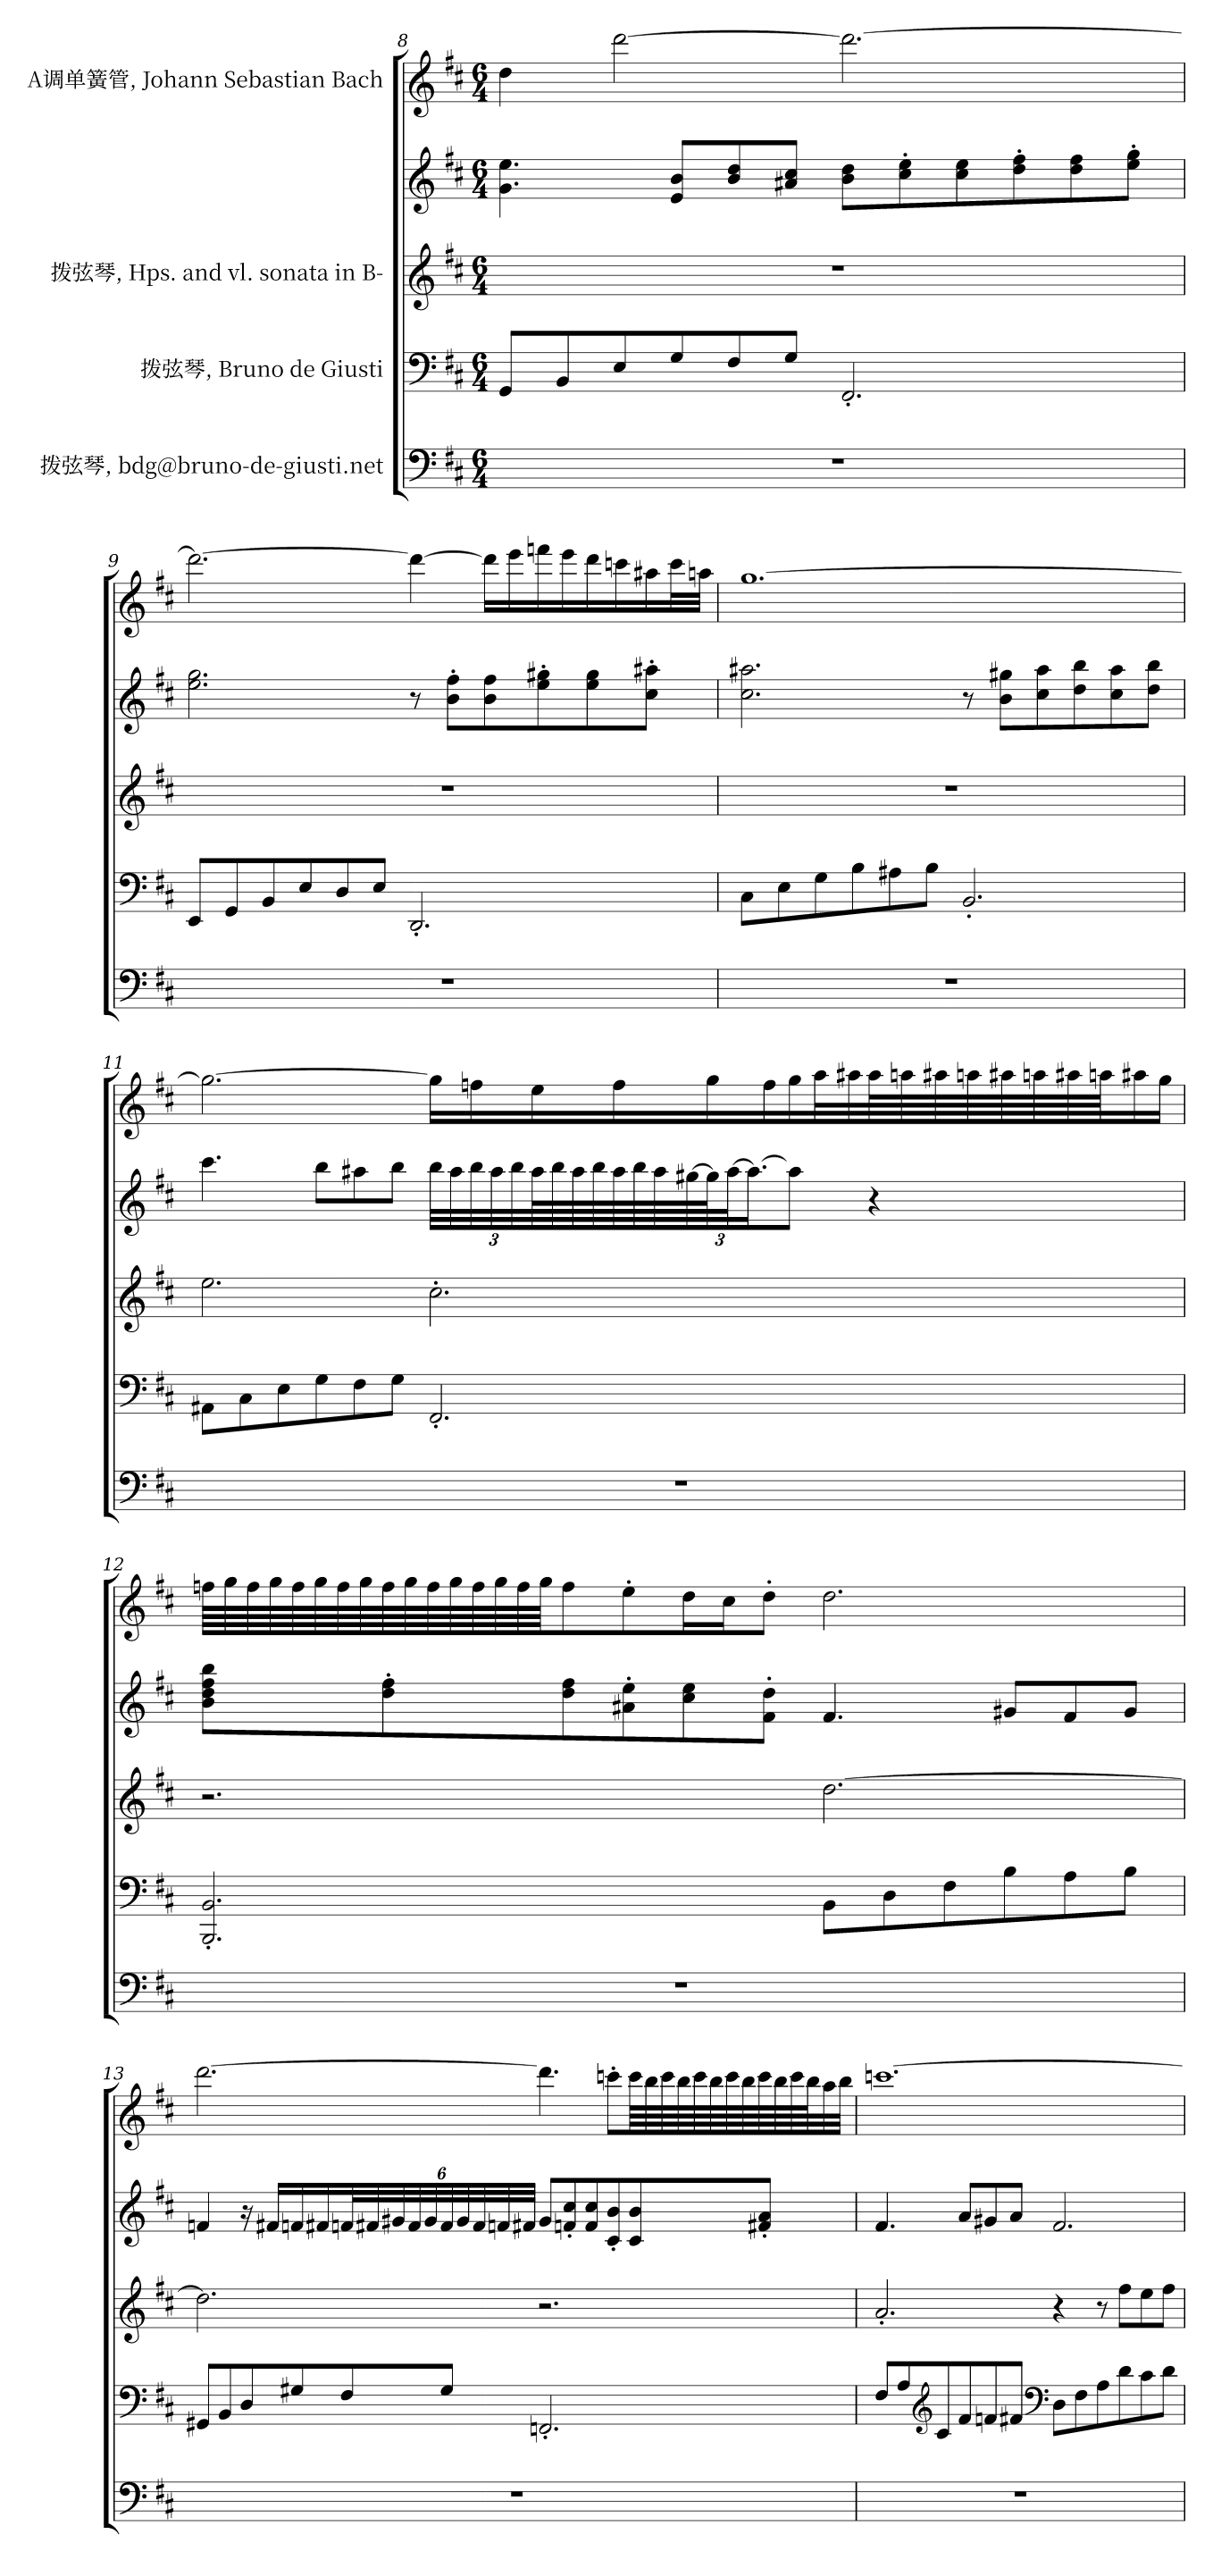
**kern	**kern	**kern	**kern	**kern
*part4	*part3	*part2	*part2	*part1
*staff5	*staff4	*staff3	*staff2	*staff1
*I"拨弦琴, bdg@bruno-de-giusti.net	*I"拨弦琴, Bruno de Giusti	*I"拨弦琴, Hps. and vl. sonata in B-	*	*I"A调单簧管, Johann Sebastian Bach
*clefF4	*clefF4	*clefG2	*clefG2	*clefG2
*	*	*	*	*ITrd1c2
*k[f#c#]	*k[f#c#]	*k[f#c#]	*k[f#c#]	*k[]
*M6/4	*M6/4	*M6/4	*M6/4	*M6/4
*MM51	*MM51	*MM51	*MM51	*MM51
=8	=8	=8	=8	=8
1.r	8GG/L	1.r	4.g\ 4.ee\	4cc\
.	8BB/	.	.	.
*	*	*	*	*MM52
.	8E/	.	.	[2ccc\
.	8G/	.	8e/ 8b/L	.
.	8F#/	.	8b/ 8dd/	.
.	8G/J	.	8a#X/ 8cc#/J	.
*	*	*	*	*MM48
.	2.FF#'/	.	8b\ 8dd\L	2.ccc\_
.	.	.	8cc#\' 8ee\'	.
.	.	.	8cc#\ 8ee\	.
.	.	.	8dd\' 8ff#\'	.
.	.	.	8dd\ 8ff#\	.
.	.	.	8ee\' 8gg\'J	.
!!LO:LB:g=z
=9	=9	=9	=9	=9
*	*	*	*	*MM52
1.r	8EE/L	1.r	2.ee\ 2.gg\	2.ccc\_
.	8GG/	.	.	.
.	8BB/	.	.	.
.	8E/	.	.	.
.	8D/	.	.	.
.	8E/J	.	.	.
.	2.DD'/	.	8r	4ccc\_
.	.	.	8b\' 8ff#\'L	.
*	*	*	*	*MM50
.	.	.	8b\ 8ff#\	16ccc\LL]
*	*	*	*	*MM51
.	.	.	.	16ddd\
*	*	*	*	*MM52
.	.	.	8ee\' 8gg#X\'	16eee-X\
.	.	.	.	16ddd\
.	.	.	8ee\ 8gg#\	16ccc\
.	.	.	.	16bb-X\
.	.	.	8cc#\' 8aa#X\'J	16gg#X\
.	.	.	.	32bb-\L
.	.	.	.	32ggn\JJJ
=10	=10	=10	=10	=10
*	*	*	*	*MM45
1.r	8C#\L	1.r	2.cc#\ 2.aa#X\	[1.ff
.	8E\	.	.	.
.	8G\	.	.	.
.	8B\	.	.	.
.	8A#X\	.	.	.
.	8B\J	.	.	.
.	2.BB'/	.	8r	.
.	.	.	8b\ 8gg#X\L	.
.	.	.	8cc#\ 8aa#\	.
.	.	.	8dd\ 8bb\	.
.	.	.	8cc#\ 8aa#\	.
.	.	.	8dd\ 8bb\J	.
!!LO:PB:g=z
=11	=11	=11	=11	=11
*	*	*	*	*MM45
1.r	8AA#X\L	2.ee\	4.ccc#\	2.ff\_
.	8C#\	.	.	.
.	8E\	.	.	.
.	8G\	.	8bb\L	.
.	8F#\	.	8aa#X\	.
.	8G\J	.	8bb\J	.
*	*	*	*	*MM45
.	2.FF#'/	2.cc#'\	32bb\LLL	16ff\LL]
.	.	.	32aa#\	.
*	*	*	*Xbrackettup	*
.	.	.	48bb\	16ee-X\
.	.	.	48aa#\	.
.	.	.	48bb\	.
*	*	*	*	*MM46
.	.	.	64aa#\L	16dd\
.	.	.	64bb\	.
.	.	.	64aa#\	.
.	.	.	64bb\	.
*	*	*	*	*MM47
.	.	.	64aa#\	16ee-\
.	.	.	64bb\	.
.	.	.	64aa#\	.
.	.	.	[64gg#X\	.
*	*	*	*	*MM48
.	.	.	96gg#\J]	16ff\
.	.	.	[48aa#\J	.
.	.	.	16.aa#\J_	.
*	*	*	*	*MM49
.	.	.	.	16ee-\
*	*	*	*	*MM50
.	.	.	8aa#\J]	16ff\
*	*	*	*	*MM51
.	.	.	.	32gg\L
.	.	.	.	32gg#X\
*	*	*	*	*MM52
.	.	.	4r	64gg#\L
.	.	.	.	64ggn\
.	.	.	.	64gg#X\
.	.	.	.	64ggn\
.	.	.	.	64gg#X\
.	.	.	.	64ggn\
.	.	.	.	64gg#X\
.	.	.	.	64ggn\JJ
.	.	.	.	16gg#X\
.	.	.	.	16ff\JJ
!!LO:LB:g=z
=12	=12	=12	=12	=12
*	*	*	*	*MM48
1.r	2.BBB/' 2.BB/'	2.r	8b\ 8dd\ 8ff#\ 8bb\L	64ee-X\LLLL
.	.	.	.	64ff\
.	.	.	.	64ee-\
.	.	.	.	64ff\
.	.	.	.	64ee-\
.	.	.	.	64ff\
.	.	.	.	64ee-\
.	.	.	.	64ff\
.	.	.	8dd\' 8ff#\'	64ee-\
.	.	.	.	64ff\
.	.	.	.	64ee-\
.	.	.	.	64ff\
.	.	.	.	64ee-\
.	.	.	.	64ff\
.	.	.	.	64ee-\
.	.	.	.	64ff\JJJ
.	.	.	8dd\ 8ff#\	8ee-\
.	.	.	8a#X\' 8ee\'	8dd'\
.	.	.	8cc#\ 8ee\	16cc\L
*	*	*	*	*MM52
.	.	.	.	16b\J
.	.	.	8f#\' 8dd\'J	8cc'\J
*	*	*	*	*MM45
.	8BB\L	[2.dd\	4.f#/	2.cc\
.	8D\	.	.	.
.	8F#\	.	.	.
.	8B\	.	8g#X/L	.
.	8A\	.	8f#/	.
.	8B\J	.	8g#/J	.
!!LO:PB:g=z
=13	=13	=13	=13	=13
*	*	*	*	*MM52
1.r	8GG#X/L	2.dd\]	4fn/	[2.ccc\
.	8BB/	.	.	.
.	8D/	.	16r	.
.	.	.	16f#X/LL	.
.	8G#X/	.	16fn/	.
.	.	.	16f#X/	.
.	8F#/	.	32fn/L	.
.	.	.	32f#X/	.
.	.	.	48g#X/	.
.	.	.	48f#/	.
.	.	.	48g#/	.
.	8G#/J	.	48f#/	.
.	.	.	48g#/	.
.	.	.	48f#/	.
.	.	.	32fn/	.
.	.	.	32f#X/JJJ	.
*	*	*	*	*MM48
.	2.FFn'/	2.r	8g#/L	4.ccc\]
.	.	.	8fn/' 8cc#/'	.
.	.	.	8f/ 8cc#/	.
.	.	.	8c#/' 8b/'	8bb-X'\L
.	.	.	8c#/ 8b/	64bb-\LLL
.	.	.	.	64aa\
.	.	.	.	64bb-\
.	.	.	.	64aa\
.	.	.	.	64bb-\
.	.	.	.	64aa\
.	.	.	.	64bb-\
.	.	.	.	64aa\
.	.	.	8f#X/' 8a/'J	64bb-\
*	*	*	*	*MM48
.	.	.	.	64aa\
.	.	.	.	64bb-\
.	.	.	.	64aa\J
.	.	.	.	32gg\
.	.	.	.	32aa\JJJ
!!LO:LB:g=z
=14	=14	=14	=14	=14
*	*	*	*	*MM45
1.r	8F#/L	2.a'/	4.f#/	[1.bb-X
.	8A/	.	.	.
*	*clefG2	*	*	*
.	8c#/	.	.	.
.	8f#/	.	8a/L	.
.	8fn/	.	8g#X/	.
.	8f#X/J	.	8a/J	.
*	*clefF4	*	*	*
.	8D\L	4r	2.f#/	.
.	8F#\	.	.	.
.	8A\	8r	.	.
.	8d\	8ff#\L	.	.
.	8c#\	8ee\	.	.
.	8d\J	8ff#\J	.	.
=	=	=	=	=
*-	*-	*-	*-	*-
